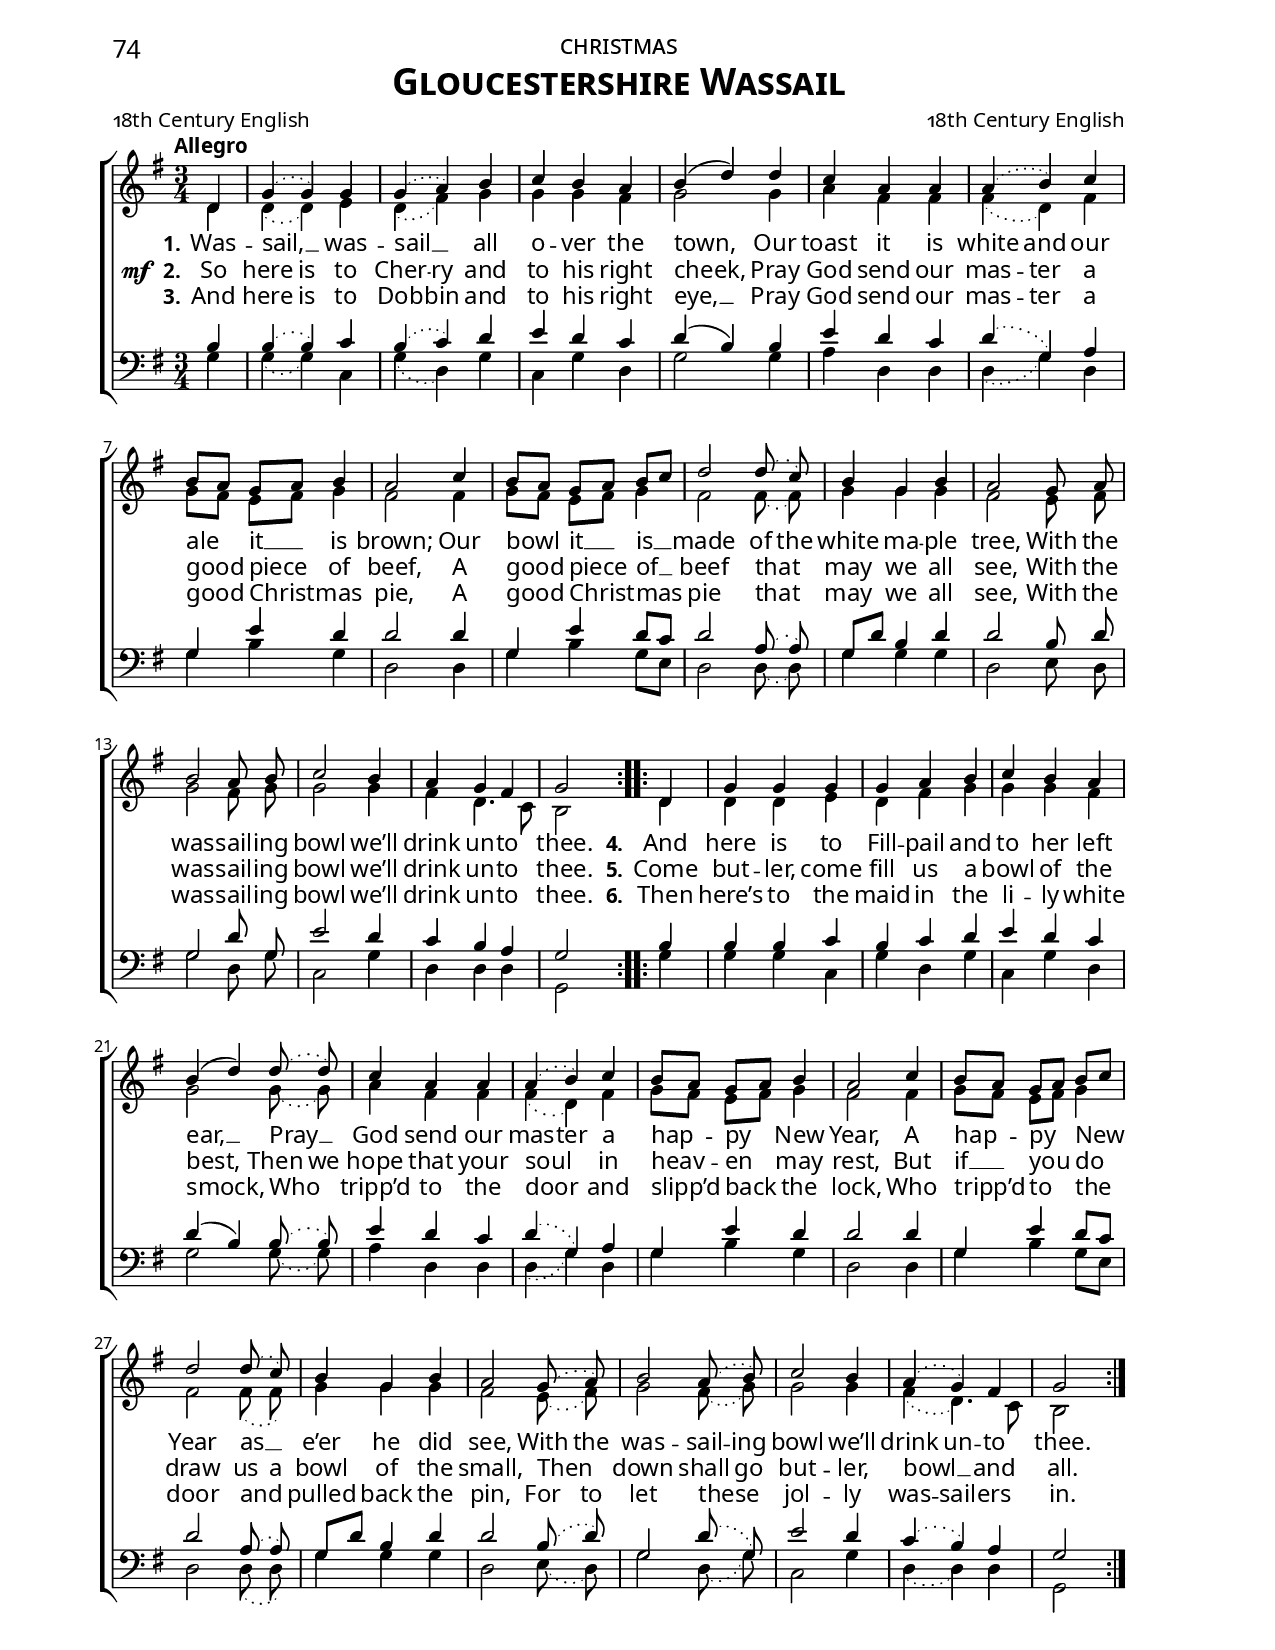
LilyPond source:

\version "2.14.2"
\include "util.ly"
\header {
  title = \markup{\override #'(font-name . "Garamond Premier Pro Semibold"){ \abs-fontsize #18 \smallCapsOldStyle"Gloucestershire Wassail"}}
  poet = \markup\oldStyleNum"18th Century English"
  composer = \markup\oldStyleNum"18th Century English"
  %arranger = \markup\oldStyleNum"Arranged by BHB"
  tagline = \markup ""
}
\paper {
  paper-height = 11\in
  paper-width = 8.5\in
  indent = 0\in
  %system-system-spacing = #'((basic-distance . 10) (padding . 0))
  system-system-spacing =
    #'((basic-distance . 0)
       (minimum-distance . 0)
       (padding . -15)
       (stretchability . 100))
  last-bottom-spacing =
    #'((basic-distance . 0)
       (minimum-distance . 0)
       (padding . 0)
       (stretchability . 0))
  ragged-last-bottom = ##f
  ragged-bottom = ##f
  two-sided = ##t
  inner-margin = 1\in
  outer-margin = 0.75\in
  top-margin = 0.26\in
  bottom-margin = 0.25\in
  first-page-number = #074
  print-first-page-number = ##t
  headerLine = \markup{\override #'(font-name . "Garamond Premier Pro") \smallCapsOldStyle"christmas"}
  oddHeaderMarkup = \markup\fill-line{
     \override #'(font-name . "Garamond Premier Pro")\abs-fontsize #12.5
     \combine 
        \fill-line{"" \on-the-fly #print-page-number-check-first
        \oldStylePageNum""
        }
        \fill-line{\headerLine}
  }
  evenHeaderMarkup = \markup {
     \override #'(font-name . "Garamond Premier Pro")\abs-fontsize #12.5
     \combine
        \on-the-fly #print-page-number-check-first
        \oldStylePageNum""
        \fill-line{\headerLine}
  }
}
#(set-global-staff-size 18) \paper{ #(define fonts (make-pango-font-tree "Garamond Premier Pro" "Garamond Premier Pro" "Garamond Premier Pro" (/ 18 20))) }
global = {
  \key g \major
  \time 3/4
  \autoBeamOff
  \override DynamicLineSpanner #'staff-padding = #0.0
  \override DynamicLineSpanner #'Y-extent = #'(-1 . 1)
}

sopMusic = \relative c' {
  \tempo"Allegro" 
  \repeat volta 2 {
    \partial 4 d4 |
    \slurDotted g4( g) g |
    g( a) b |
    c b a |
    \slurSolid b( d) d4 |
    
    c4 a a |
    \slurDotted a( b) c |
    \slurSolid b8[ a] g[ a] b4 |
    a2 c4 |
    
    b8[ a] g[ a] b[ c] |
    d2 \slurDotted d8\noBeam( c) |
    b4 g b |
    a2 g8\noBeam a |
    
    b2 a8\noBeam b |
    c2 b4 |
    a g fis |
    \partial 2 g2
  }
  
  
  \repeat volta 2 {
    \partial 4 d4 |
    \slurDotted g4 g g |
    g a b |
    c b a |
    \slurSolid b( d) \slurDotted d8( d) |
    
    c4 a a |
    \slurDotted a( b) c |
    \slurSolid b8[ a] g[ a] b4 |
    a2 c4 |
    
    b8[ a] g[ a] b[ c] |
    d2 \slurDotted d8\noBeam( c) |
    b4 g b |
    a2 g8\noBeam( a) |
    
    b2 a8\noBeam( b) |
    c2 b4 |
    a( g) fis |
    \partial 2 g2
  }
}
sopWords = \lyricmode {
  
}

altoMusic = \relative c' {
  d4 |
  \slurDotted d( d) e|
  d( fis) g|
  g g fis |
  g2 g4 |
  
  a4 fis fis |
  fis( d) fis |
  \slurSolid g8[ fis] e[ fis] g4 |
  fis2 fis4 |
  
  g8[ fis] e[ fis] g4 |
  fis2 \slurDotted fis8\noBeam( fis) |
  g4 g g |
  fis2 e8\noBeam fis |
  
  g2 fis8\noBeam g |
  g2 g4 |
  fis d4. c8 |
  b2
  
  
  
  
  d4 |
  \slurDotted d d e|
  d fis g|
  g g fis |
  g2 g8( g) |
  
  a4 fis fis |
  fis( d) fis |
  \slurSolid g8[ fis] e[ fis] g4 |
  fis2 fis4 |
  
  g8[ fis] e[ fis] g4 |
  fis2 \slurDotted fis8\noBeam( fis) |
  g4 g g |
  fis2 e8\noBeam( fis) |
  
  g2 fis8\noBeam( g) |
  g2 g4 |
  fis( d4.) c8 |
  b2
}
altoWords = \lyricmode {
  \dropLyricsIX
  \set stanza = #"1."
  \set ignoreMelismata = ##t
  Was -- sail, __ _ was -- sail __ _ all o -- ver the town, _
  Our toast it is white and our ale _ it __ _ is brown;
  Our bowl _ it __ _ is __ _ made of the white ma -- ple tree,
  With the was -- sail -- ing bowl we’ll drink un -- to thee.
  \unset ignoreMelismata
  
  
  \set stanza = #"  4."
  \set ignoreMelismata = ##t
  And here is to Fill -- pail and to her left ear, __ _
  Pray __ _ God send our mas -- ter a hap -- _ py _ New Year,
  A hap -- _ py _ New _ Year as __ _ e’er he did see,
  With the was -- sail -- ing bowl we’ll drink un -- to thee.
}
altoWordsII = {
  \dropLyricsIX
  \set stanza = \markup{\dynamic"mf " "2."}
  \lyricmode {
  %\markup\italic
    \set ignoreMelismata = ##t
    So here is to Cher -- ry and to his right cheek, _
    Pray God send our mas -- ter a good _ piece _ of beef,
    A good _ piece _ of __ _ beef that _ may we all see,
    With the was -- sail -- ing bowl we’ll drink un -- to thee.
  
    
    \set stanza = #"  5."
    \set ignoreMelismata = ##t
    Come but -- ler, come fill us a bowl of the best, _
    Then we hope that your soul _ in heav -- _ en _ may rest,
    But if __ _ you _ do _ draw us a bowl of the small,
    Then _ down shall go but -- ler, bowl __ _ and all.
  }
}
altoWordsIII = \lyricmode {
  \dropLyricsIX
  \set stanza = #"3."
  \set ignoreMelismata = ##t
  And here is to Dob -- bin and to his right eye, __ _
  Pray God send our mas -- ter a good _ Christ -- _ mas pie,
  A good _ Christ -- _ mas _ pie that _ may we all see,
  With the was -- sail -- ing bowl we’ll drink un -- to thee.
  
  
  \set stanza = #"  6."
  \set ignoreMelismata = ##t
  Then here’s to the maid in the li -- ly white smock, _
  Who _ tripp’d to the door _ and slipp’d _ back _ the lock,
  Who tripp’d _ to _ the _ door and _ pulled back the pin,
  For to let these _ jol -- ly was -- sail -- ers in.
}
altoWordsIV = \lyricmode {
}
altoWordsV = \lyricmode {
}
altoWordsVI = \lyricmode {
}
tenorMusic = \relative c' {
  b4 |
  \slurDotted b( b) c |
  b( c) d |
  e d c |
  \slurSolid d( b) b4 |
  
  \slurDotted
  e4 d c |
  d( g,) a |
  g e' d |
  d2 d4 |
  
  g, e' d8[ c] |
  d2 a8\noBeam( a) |
  g8[ d'] b4 d |
  d2 b8\noBeam d |
  
  g,2 d'8\noBeam g, |
  e'2 d4 |
  c b a |
  g2
  
  
  
  
  b4 |
  \slurDotted b b c |
  b c d |
  e d c |
  \slurSolid d( b) \slurDotted b8( b) |
  
  \slurDotted
  e4 d c |
  d( g,) a |
  g e' d |
  d2 d4 |
  
  g, e' d8[ c] |
  d2 a8\noBeam( a) |
  g8[ d'] b4 d |
  d2 b8\noBeam( d) |
  
  g,2 d'8\noBeam( g,) |
  e'2 d4 |
  c( b) a |
  g2
}
tenorWords = \lyricmode {

}

bassMusic = \relative c {
  g'4 |
  \slurDotted g4( g) c, |
  g'( d) g |
  c, g' d |
  g2 g4 |
  
  a4 d, d |
  d( g) d |
  g b g |
  d2 d4 |
  
  g4 b g8[ e] |
  d2 \slurDotted d8\noBeam( d) |
  g4 g g |
  d2 e8\noBeam d |
  
  g2 d8 g |
  c,2 g'4 |
  d d d |
  g,2
  
  
  
  
  g'4 |
  \slurDotted g4 g c, |
  g' d g |
  c, g' d |
  g2 g8( g) |
  
  a4 d, d |
  d( g) d |
  g b g |
  d2 d4 |
  
  g4 b g8[ e] |
  d2 \slurDotted d8\noBeam( d) |
  g4 g g |
  d2 e8\noBeam( d) |
  
  g2 d8( g) |
  c,2 g'4 |
  d( d) d |
  g,2
}
bassWords = \lyricmode {

}

\score {
  <<
   \new ChoirStaff <<
%    \new Lyrics = sopranos \with { \override VerticalAxisGroup #'nonstaff-relatedstaff-spacing = #'((basic-distance . 1)) }
    \new Staff = women <<
      \new Voice = "sopranos" { \voiceOne << \global \sopMusic>> }
      \new Voice = "altos" { \voiceTwo << \global \altoMusic >> }
    >>
    \new Lyrics \with { alignAboveContext = #"women" \override VerticalAxisGroup #'nonstaff-relatedstaff-spacing = #'((basic-distance . 1))} \lyricsto "sopranos" \sopWords
    \new Lyrics = "altosVI"  \with { alignBelowContext = #"women" } \lyricsto "sopranos" \altoWordsVI
    \new Lyrics = "altosV"  \with { alignBelowContext = #"women" } \lyricsto "sopranos" \altoWordsV
    \new Lyrics = "altosIV"  \with { alignBelowContext = #"women" } \lyricsto "sopranos" \altoWordsIV
    \new Lyrics = "altosIII"  \with { alignBelowContext = #"women" } \lyricsto "sopranos" \altoWordsIII
    \new Lyrics = "altosII"  \with { alignBelowContext = #"women" } \lyricsto "sopranos" \altoWordsII
    \new Lyrics = "altos"  \with { alignBelowContext = #"women" \override VerticalAxisGroup #'nonstaff-relatedstaff-spacing = #'((padding . -0.5)) } \lyricsto "sopranos" \altoWords
   \new Staff = men <<
      \clef bass
      \new Voice = "tenors" { \voiceOne << \global \tenorMusic >> }
      \new Voice = "basses" { \voiceTwo << \global \bassMusic >> }
    >>
    \new Lyrics \with { alignAboveContext = #"men" \override VerticalAxisGroup #'nonstaff-relatedstaff-spacing = #'((basic-distance . 1)) } \lyricsto "tenors" \tenorWords
    \new Lyrics \with { alignBelowContext = #"men" \override VerticalAxisGroup #'nonstaff-relatedstaff-spacing = #'((basic-distance . 1)) } \lyricsto "basses" \bassWords
  >>
%    \new PianoStaff << \new Staff { \new Voice { \pianoRH } } \new Staff { \clef "bass" \pianoLH } >>
  >>
  \layout {
  \context {
    \Lyrics
    \override LyricText #'font-size = #1.3
  }
    \context {
      \Score
      %\override SpacingSpanner #'base-shortest-duration = #(ly:make-moment 1 8)
      %\override SpacingSpanner #'common-shortest-duration = #(ly:make-moment 1 4)
    }
    \context {
      % Remove all empty staves
      % \Staff \RemoveEmptyStaves \override VerticalAxisGroup #'remove-first = ##t
    }
    \context {
      \Lyrics
      \override LyricText #'X-offset = #center-on-word
    }
  }
}

